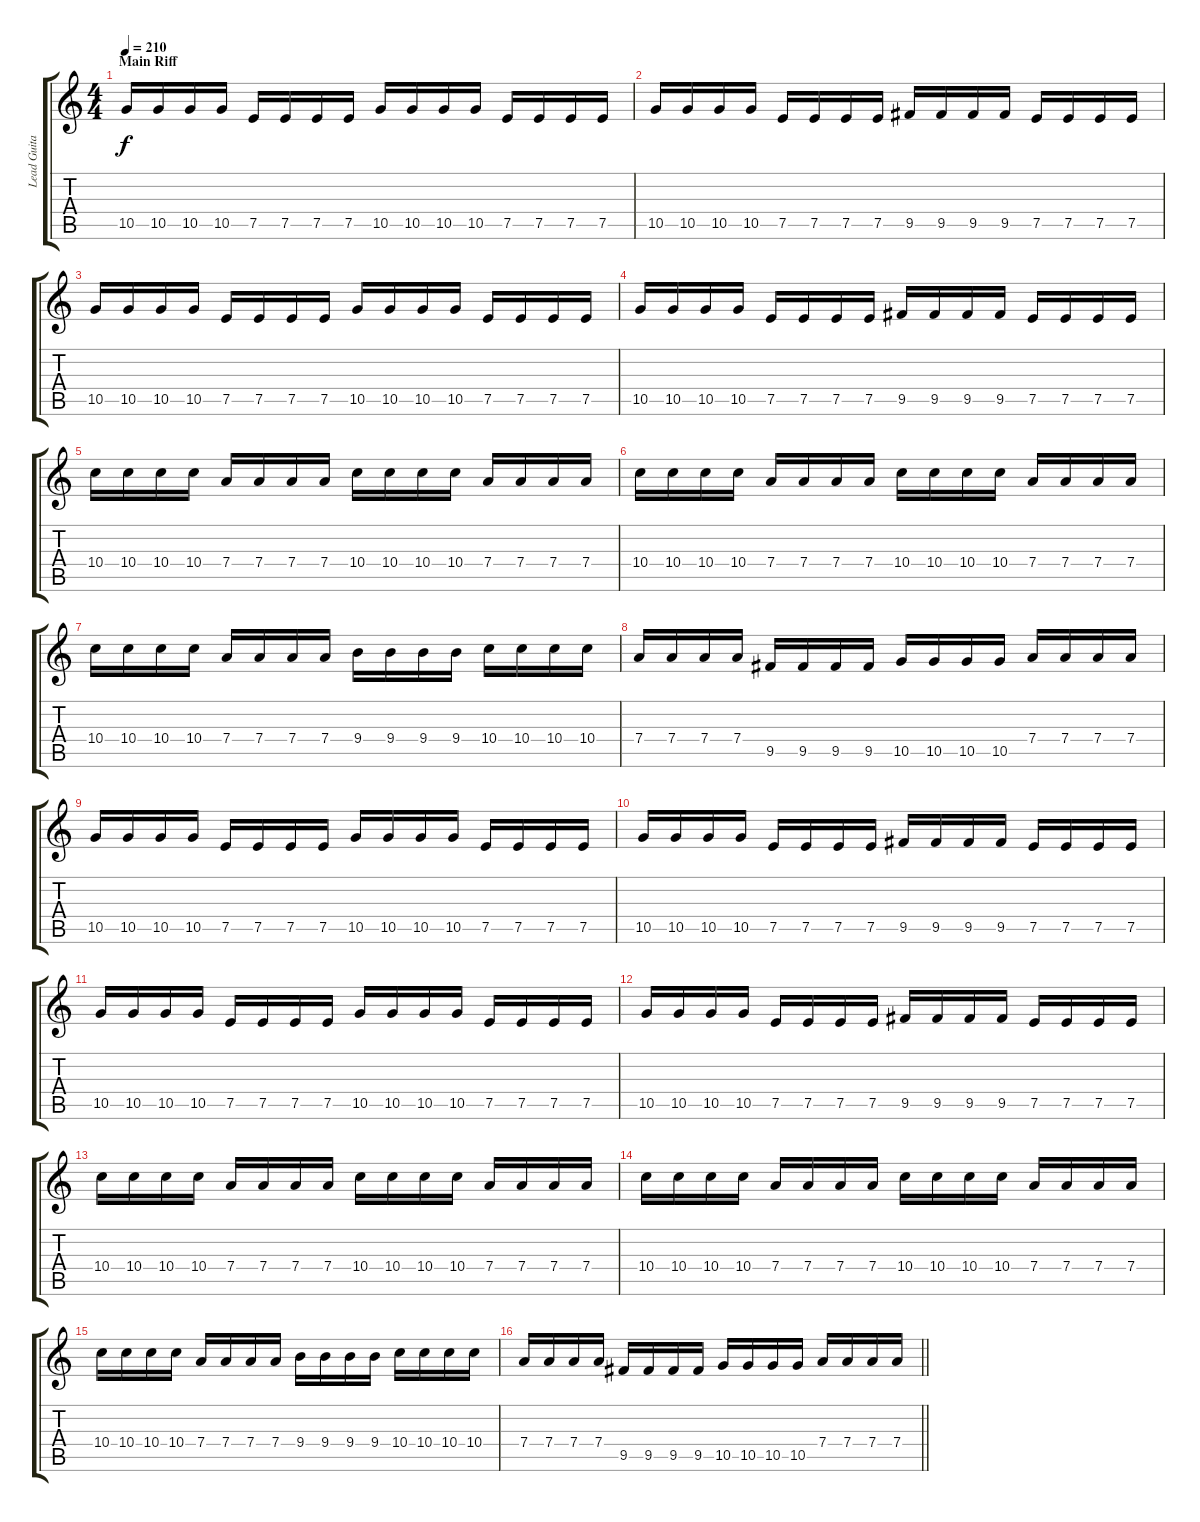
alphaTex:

\track ("Lead Guitar" "Lead Guita") {instrument distortionguitar}
\staff {score tabs}
\tuning (E4 B3 G3 D3 A2 E2) {hide}
\ts (4 4)
\section ("" "Main Riff")
\tempo 210
\clef g2
\ks c
10.5.16{dy f} 10.5.16 10.5.16 10.5.16 7.5.16 7.5.16 7.5.16 7.5.16 10.5.16 10.5.16 10.5.16 10.5.16 7.5.16 7.5.16 7.5.16 7.5.16 |
10.5.16 10.5.16 10.5.16 10.5.16 7.5.16 7.5.16 7.5.16 7.5.16 9.5.16 9.5.16 9.5.16 9.5.16 7.5.16 7.5.16 7.5.16 7.5.16 |
10.5.16 10.5.16 10.5.16 10.5.16 7.5.16 7.5.16 7.5.16 7.5.16 10.5.16 10.5.16 10.5.16 10.5.16 7.5.16 7.5.16 7.5.16 7.5.16 |
10.5.16 10.5.16 10.5.16 10.5.16 7.5.16 7.5.16 7.5.16 7.5.16 9.5.16 9.5.16 9.5.16 9.5.16 7.5.16 7.5.16 7.5.16 7.5.16 |
10.4.16 10.4.16 10.4.16 10.4.16 7.4.16 7.4.16 7.4.16 7.4.16 10.4.16 10.4.16 10.4.16 10.4.16 7.4.16 7.4.16 7.4.16 7.4.16 |
10.4.16 10.4.16 10.4.16 10.4.16 7.4.16 7.4.16 7.4.16 7.4.16 10.4.16 10.4.16 10.4.16 10.4.16 7.4.16 7.4.16 7.4.16 7.4.16 |
10.4.16 10.4.16 10.4.16 10.4.16 7.4.16 7.4.16 7.4.16 7.4.16 9.4.16 9.4.16 9.4.16 9.4.16 10.4.16 10.4.16 10.4.16 10.4.16 |
7.4.16 7.4.16 7.4.16 7.4.16 9.5.16 9.5.16 9.5.16 9.5.16 10.5.16 10.5.16 10.5.16 10.5.16 7.4.16 7.4.16 7.4.16 7.4.16 |
10.5.16 10.5.16 10.5.16 10.5.16 7.5.16 7.5.16 7.5.16 7.5.16 10.5.16 10.5.16 10.5.16 10.5.16 7.5.16 7.5.16 7.5.16 7.5.16 |
10.5.16 10.5.16 10.5.16 10.5.16 7.5.16 7.5.16 7.5.16 7.5.16 9.5.16 9.5.16 9.5.16 9.5.16 7.5.16 7.5.16 7.5.16 7.5.16 |
10.5.16 10.5.16 10.5.16 10.5.16 7.5.16 7.5.16 7.5.16 7.5.16 10.5.16 10.5.16 10.5.16 10.5.16 7.5.16 7.5.16 7.5.16 7.5.16 |
10.5.16 10.5.16 10.5.16 10.5.16 7.5.16 7.5.16 7.5.16 7.5.16 9.5.16 9.5.16 9.5.16 9.5.16 7.5.16 7.5.16 7.5.16 7.5.16 |
10.4.16 10.4.16 10.4.16 10.4.16 7.4.16 7.4.16 7.4.16 7.4.16 10.4.16 10.4.16 10.4.16 10.4.16 7.4.16 7.4.16 7.4.16 7.4.16 |
10.4.16 10.4.16 10.4.16 10.4.16 7.4.16 7.4.16 7.4.16 7.4.16 10.4.16 10.4.16 10.4.16 10.4.16 7.4.16 7.4.16 7.4.16 7.4.16 |
10.4.16 10.4.16 10.4.16 10.4.16 7.4.16 7.4.16 7.4.16 7.4.16 9.4.16 9.4.16 9.4.16 9.4.16 10.4.16 10.4.16 10.4.16 10.4.16 |
\barLineRight lightlight
7.4.16 7.4.16 7.4.16 7.4.16 9.5.16 9.5.16 9.5.16 9.5.16 10.5.16 10.5.16 10.5.16 10.5.16 7.4.16 7.4.16 7.4.16 7.4.16
